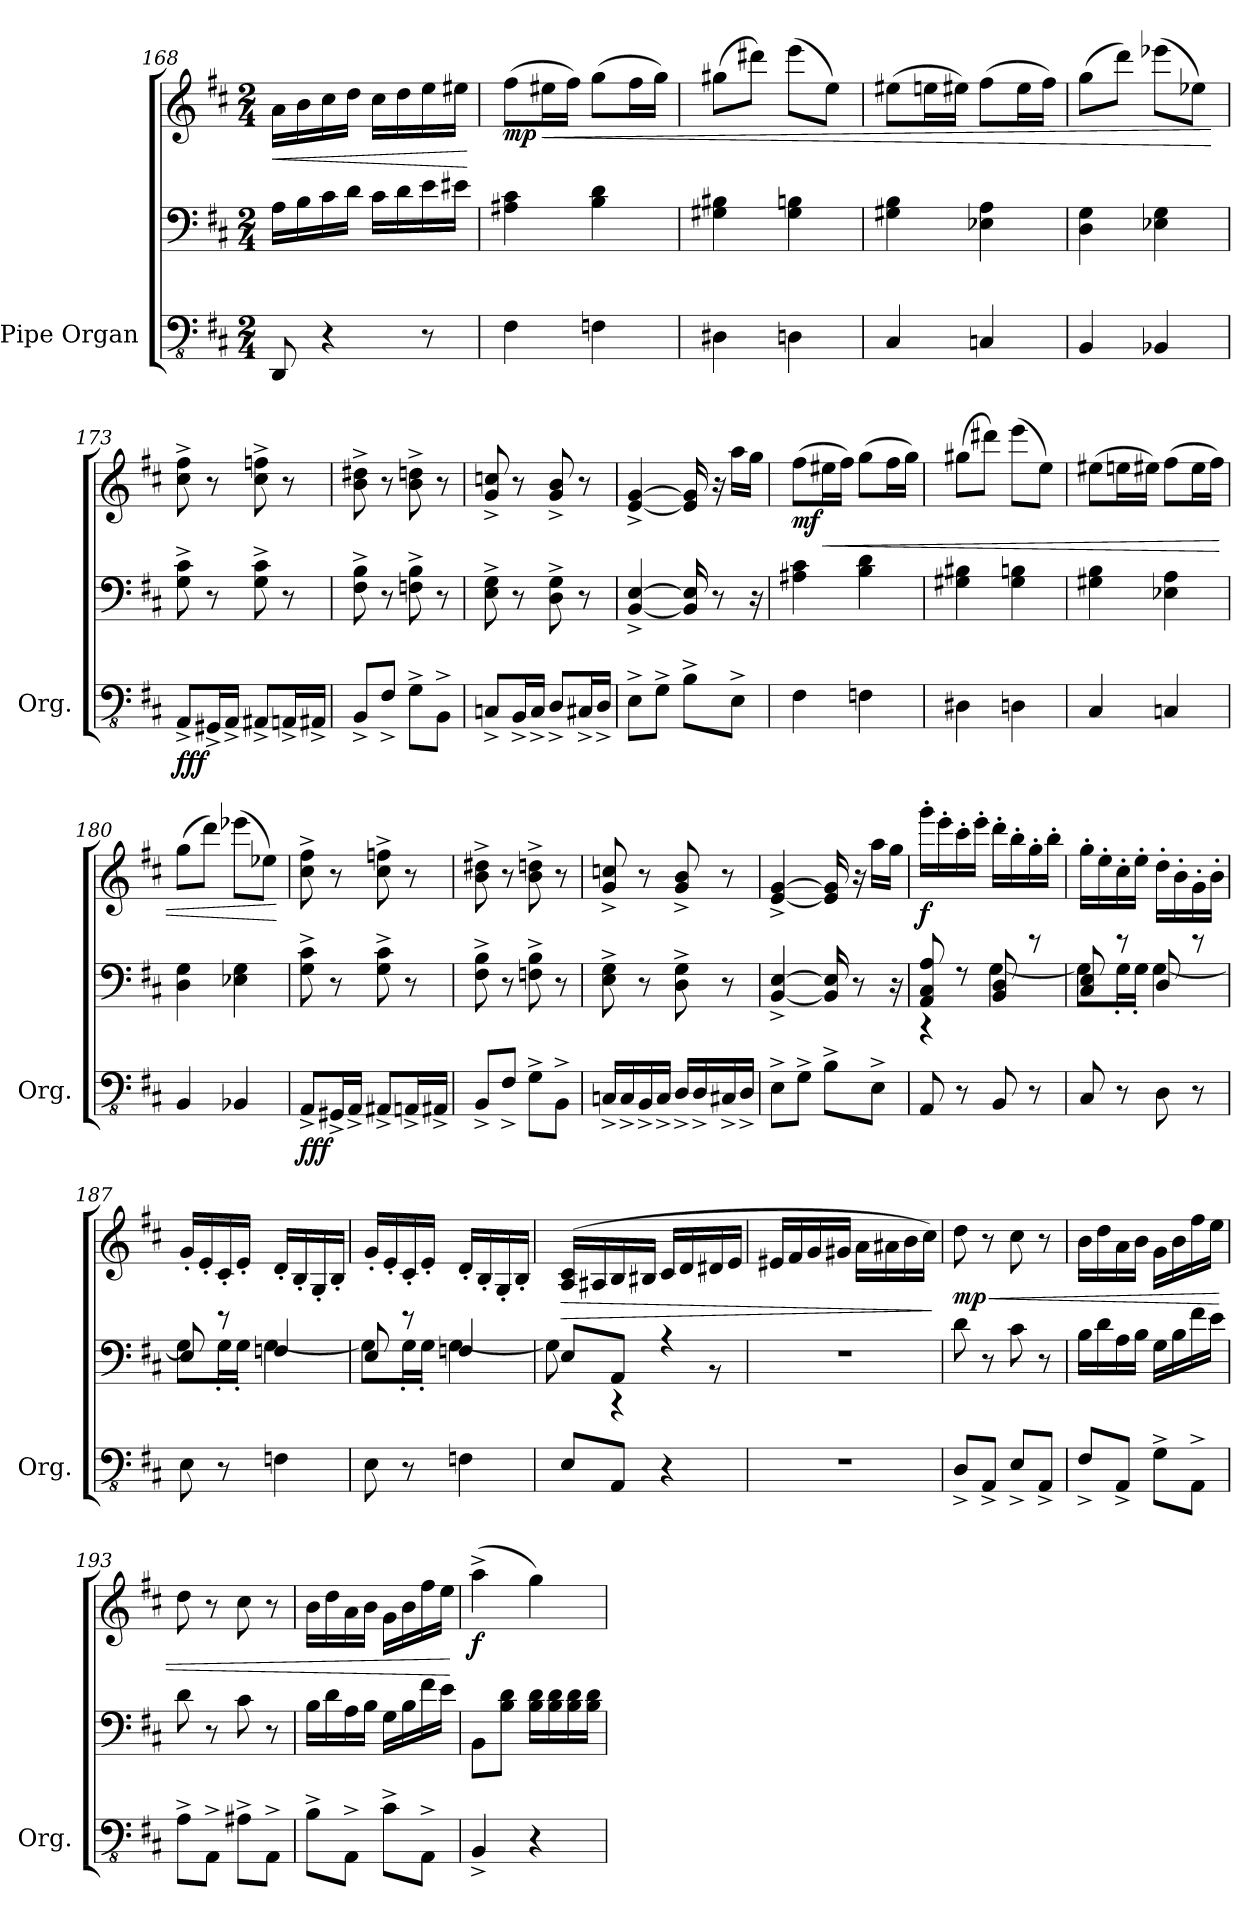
**kern	**kern	**kern	**dynam
*part1	*part1	*part1	*part1
*staff3	*staff2	*staff1	*staff1/2/3
*I"Pipe Organ	*	*	*
*I'Org.	*	*	*
!!LO:LB:g=z
*clefFv4	*clefF4	*clefG2	*
*k[f#c#]	*k[f#c#]	*k[f#c#]	*
*M2/4	*M2/4	*M2/4	*
=168	=168	=168	=168
!	!	!	!LO:HP:b
8DDD/	16A\LL	16a\LL	<
.	16B\	16b\	.
4r	16c#\	16cc#\	.
.	16d\JJ	16dd\JJ	.
.	16c#\LL	16cc#\LL	.
.	16d\	16dd\	.
8r	16e\	16ee\	.
.	16e#X\JJ	16ee#X\JJ	.
.	.	.	[
=169	=169	=169	=169
!	!	!	!LO:DY:b
4FF#\	4A#X\ 4c#\	(8ff#\L	mp
!	!	!	!LO:HP:b
.	.	16ee#X\L	<
.	.	16ff#\JJ)	.
4FFn\	4B\ 4d\	(8gg\L	.
.	.	16ff#\L	.
.	.	16gg\JJ)	.
=170	=170	=170	=170
4DD#X\	4G#X\ 4B#X\	(8gg#X\L	.
.	.	8ddd#X\J)	.
4DDn\	4G#\ 4Bn\	(8eee\L	.
.	.	8ee\J)	.
=171	=171	=171	=171
4CC#/	4G#X\ 4B\	(8ee#X\L	.
.	.	16een\L	.
.	.	16ee#X\JJ)	.
4CCn/	4E-X\ 4A\	(8ff#\L	.
.	.	16ee#\L	.
.	.	16ff#\JJ)	.
=172	=172	=172	=172
4BBB/	4D\ 4G\	(8gg\L	.
.	.	8ddd\J)	.
4BBB-X/	4E-X\ 4G\	(8eee-X\L	.
.	.	8ee-X\J)	.
.	.	.	[
!!LO:LB:g=z
=173	=173	=173	=173
!	!	!	!LO:DY:b=3
!	!	!	!LO:DY:n=1:b
8AAA^/L	8G\^ 8c#\^	8cc#\^ 8ff#\^	ff f
16GGG#X^/L	8r	8r	.
16AAA^/JJ	.	.	.
8AAA#X^/L	8G\^ 8c#\^	8cc#\^ 8ffn\^	.
16AAAn^/L	8r	8r	.
16AAA#X^/JJ	.	.	.
=174	=174	=174	=174
8BBB^/L	8F#\^ 8B\^	8b\^ 8dd#X\^	.
8FF#^/J	8r	8r	.
8GG^\L	8Fn\^ 8B\^	8b\^ 8ddn\^	.
8BBB^\J	8r	8r	.
=175	=175	=175	=175
8CCn^/L	8E\^ 8G\^	8g/^ 8ccn/^	.
16BBB^/L	8r	8r	.
16CC^/JJ	.	.	.
8DD^/L	8D\^ 8G\^	8g/^ 8b/^	.
16CC#X^/L	8r	8r	.
16DD^/JJ	.	.	.
=176	=176	=176	=176
8EE^\L	[4BB/^ [4E/^	[4e/^ [4g/^	.
8GG^\J	.	.	.
8BB^\L	16BB/] 16E/]	16e/] 16g/]	.
.	8r	16r	.
8EE^\J	.	16aa\LL	.
.	16r	16gg\JJ	.
=177	=177	=177	=177
!	!	!	!LO:DY:b
4FF#\	4A#X\ 4c#\	(8ff#\L	mf
!	!	!	!LO:HP:b
.	.	16ee#X\L	<
.	.	16ff#\JJ)	.
4FFn\	4B\ 4d\	(8gg\L	.
.	.	16ff#\L	.
.	.	16gg\JJ)	.
!!LO:LB:g=z
=178	=178	=178	=178
4DD#X\	4G#X\ 4B#X\	(8gg#X\L	.
.	.	8ddd#X\J)	.
4DDn\	4G#\ 4Bn\	(8eee\L	.
.	.	8ee\J)	.
=179	=179	=179	=179
4CC#/	4G#X\ 4B\	(8ee#X\L	.
.	.	16een\L	.
.	.	16ee#X\JJ)	.
4CCn/	4E-X\ 4A\	(8ff#\L	.
.	.	16ee#\L	.
.	.	16ff#\JJ)	.
=180	=180	=180	=180
4BBB/	4D\ 4G\	(8gg\L	.
.	.	8ddd\J)	.
4BBB-X/	4E-X\ 4G\	(8eee-X\L	.
.	.	8ee-X\J)	.
.	.	.	[
=181	=181	=181	=181
!	!	!	!LO:DY:b=3
!	!	!	!LO:DY:n=1:b
8AAA^/L	8G\^ 8c#\^	8cc#\^ 8ff#\^	ff f
16GGG#X^/L	8r	8r	.
16AAA^/JJ	.	.	.
8AAA#X^/L	8G\^ 8c#\^	8cc#\^ 8ffn\^	.
16AAAn^/L	8r	8r	.
16AAA#X^/JJ	.	.	.
=182	=182	=182	=182
8BBB^/L	8F#\^ 8B\^	8b\^ 8dd#X\^	.
8FF#^/J	8r	8r	.
8GG^\L	8Fn\^ 8B\^	8b\^ 8ddn\^	.
8BBB^\J	8r	8r	.
!!LO:PB:g=z
=183	=183	=183	=183
16CCn^/LL	8E\^ 8G\^	8g/^ 8ccn/^	.
16CC^/	.	.	.
16BBB^/	8r	8r	.
16CC^/JJ	.	.	.
16DD^/LL	8D\^ 8G\^	8g/^ 8b/^	.
16DD^/	.	.	.
16CC#X^/	8r	8r	.
16DD^/JJ	.	.	.
=184	=184	=184	=184
8EE^\L	[4BB/^ [4E/^	[4e/^ [4g/^	.
8GG^\J	.	.	.
8BB^\L	16BB/] 16E/]	16e/] 16g/]	.
.	8r	16r	.
8EE^\J	.	16aa\LL	.
.	16r	16gg\JJ	.
=185	=185	=185	=185
*	*^	*	*
!	!	!	!	!LO:DY:b
8AAA/	8AA/ 8C#/ 8A/	4r	16ggg'\LL	f
.	.	.	16eee'\	.
8r	8r	.	16ccc#'\	.
.	.	.	16eee'\JJ	.
8BBB/	8BB/ 8D/	[4G\	16ddd'\LL	.
.	.	.	16bb'\	.
8r	8r	.	16gg'\	.
.	.	.	16bb'\JJ	.
=186	=186	=186	=186	=186
8CC#/	8C#/ 8E/	8G\L]	16gg'\LL	.
.	.	.	16ee'\	.
8r	8r	16G'\L	16cc#'\	.
.	.	16G'\JJ	16ee'\JJ	.
8DD\	8D/	[4G\	16dd'\LL	.
.	.	.	16b'\	.
8r	8r	.	16g'\	.
.	.	.	16b'\JJ	.
!!LO:LB:g=z
=187	=187	=187	=187	=187
8EE\	8E/	8G\L]	16g'/LL	.
.	.	.	16e'/	.
8r	8r	16G'\L	16c#'/	.
.	.	16G'\JJ	16e'/JJ	.
4FFn\	4Fn/	[4G\	16d'/LL	.
.	.	.	16B'/	.
.	.	.	16G'/	.
.	.	.	16B'/JJ	.
=188	=188	=188	=188	=188
8EE\	8E/	8G\L]	16g'/LL	.
.	.	.	16e'/	.
8r	8r	16G'\L	16c#'/	.
.	.	16G'\JJ	16e'/JJ	.
4FFn\	4Fn/	[4G\	16d'/LL	.
.	.	.	16B'/	.
.	.	.	16G'/	.
.	.	.	16B'/JJ	.
=189	=189	=189	=189	=189
!	!	!	!	!LO:HP:b
8EE/L	8E/L	8G\]	(16A/ 16c#/LL	>
.	.	.	16A#X/	.
8AAA/J	8AA/J	4r	16B/	.
.	.	.	16B#X/JJ	.
4r	4r	.	16c#/LL	.
.	.	.	16d/	.
.	.	8r	16d#X/	.
.	.	.	16e/JJ	.
*	*v	*v	*	*
=190	=190	=190	=190
2r	2r	16e#X/LL	.
.	.	16f#/	.
.	.	16g/	.
.	.	16g#X/JJ	.
.	.	16a\LL	.
.	.	16a#X\	.
.	.	16b\	.
.	.	16cc#\JJ)	.
.	.	.	]
!!LO:LB:g=z
=191	=191	=191	=191
!	!	!	!LO:HP:b
!	!	!	!LO:DY:n=1:b
8DD^/L	8d\	8dd\	< mp
8AAA^/J	8r	8r	.
8EE^/L	8c#\	8cc#\	.
8AAA^/J	8r	8r	.
=192	=192	=192	=192
8FF#^/L	16B\LL	16b\LL	.
.	16d\	16dd\	.
8AAA^/J	16A\	16a\	.
.	16B\JJ	16b\JJ	.
8GG^\L	16G\LL	16g\LL	.
.	16B\	16b\	.
8AAA^\J	16f#\	16ff#\	.
.	16e\JJ	16ee\JJ	.
=193	=193	=193	=193
8AA^\L	8d\	8dd\	.
8AAA^\J	8r	8r	.
8AA#X^\L	8c#\	8cc#\	.
8AAA^\J	8r	8r	.
=194	=194	=194	=194
8BB^\L	16B\LL	16b\LL	.
.	16d\	16dd\	.
8AAA^\J	16A\	16a\	.
.	16B\JJ	16b\JJ	.
8C#^\L	16G\LL	16g\LL	.
.	16B\	16b\	.
8AAA^\J	16f#\	16ff#\	.
.	16e\JJ	16ee\JJ	.
.	.	.	[
=195	=195	=195	=195
!	!	!	!LO:DY:b
4BBB^/	8BB\L	(4aa^\	f
.	8B\ 8d\J	.	.
4r	16B\ 16d\LL	4gg\)	.
.	16B\ 16d\	.	.
.	16B\ 16d\	.	.
.	16B\ 16d\JJ	.	.
=	=	=	=
*-	*-	*-	*-
